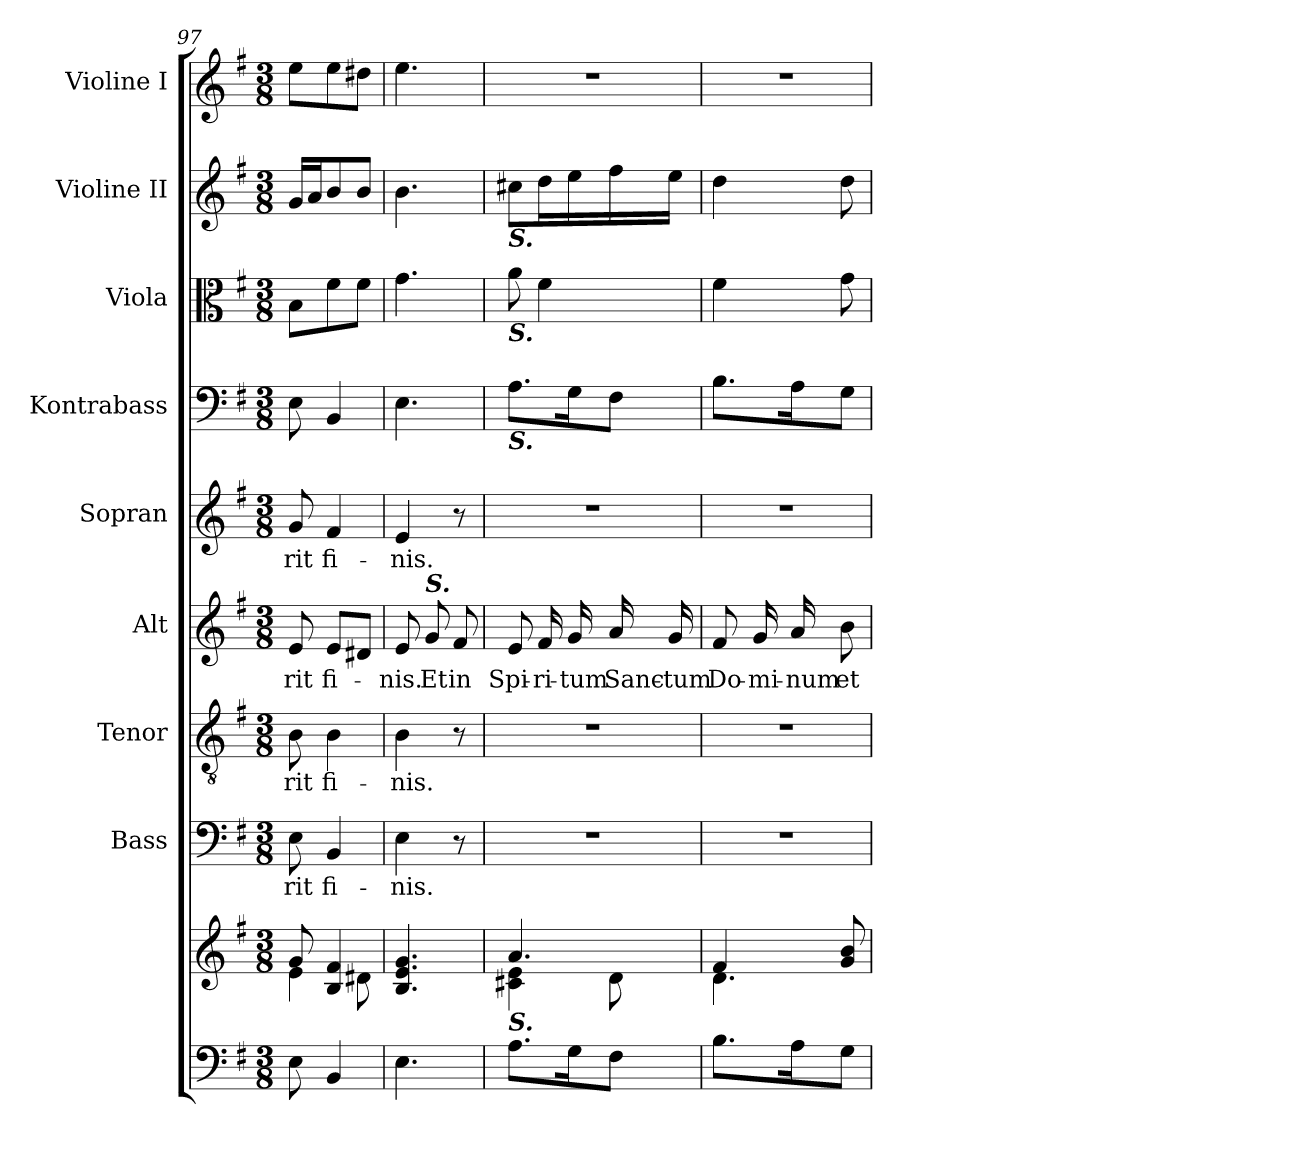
**kern	**kern	**kern	**text	**kern	**text	**kern	**text	**kern	**text	**kern	**kern	**kern	**kern
*part9	*part9	*part8	*part8	*part7	*part7	*part6	*part6	*part5	*part5	*part4	*part3	*part2	*part1
*staff10	*staff9	*staff8	*staff8	*staff7	*staff7	*staff6	*staff6	*staff5	*staff5	*staff4	*staff3	*staff2	*staff1
*	*	*I"Bass	*	*I"Tenor	*	*I"Alt	*	*I"Sopran	*	*I"Kontrabass	*I"Viola	*I"Violine II	*I"Violine I
*	*	*I'B.	*	*I'T.	*	*I'A.	*	*I'S.	*	*I'Kb.	*I'Vla.	*I'Vl. II	*I'Vl. I
!!LO:PB:g=z
*clefF4	*clefG2	*clefF4	*	*clefGv2	*	*clefG2	*	*clefG2	*	*clefF4	*clefC3	*clefG2	*clefG2
*	*	*	*	*	*	*	*	*	*	*ITrd7c12	*	*	*
*k[f#]	*k[f#]	*k[f#]	*	*k[f#]	*	*k[f#]	*	*k[f#]	*	*k[f#]	*k[f#]	*k[f#]	*k[f#]
*G:	*G:	*G:	*	*G:	*	*G:	*	*G:	*	*G:	*G:	*G:	*G:
*M3/8	*M3/8	*M3/8	*	*M3/8	*	*M3/8	*	*M3/8	*	*M3/8	*M3/8	*M3/8	*M3/8
=97	=97	=97	=97	=97	=97	=97	=97	=97	=97	=97	=97	=97	=97
*	*^	*	*	*	*	*	*	*	*	*	*	*	*
!	!	!	!	!LO:LY:b	!	!LO:LY:b	!	!LO:LY:b	!	!LO:LY:b	!	!	!	!
8E\	8g/	4e\	8E\	-rit	8B\	-rit	8e/	-rit	8g/	-rit	8EE\	8B\L	16g/LL	8ee\L
.	.	.	.	.	.	.	.	.	.	.	.	.	16a/J	.
!	!	!	!	!LO:LY:b	!	!LO:LY:b	!	!LO:LY:b	!	!LO:LY:b	!	!	!	!
4BB/	4B/ 4f#/	.	4BB/	fi-	4B\	fi-	8e/L	fi-	4f#/	fi-	4BBB/	8f#\	8b/	8ee\
.	.	8d#X\	.	.	.	.	8d#X/J	.	.	.	.	8f#\J	8b/J	8dd#X\J
=98	=98	=98	=98	=98	=98	=98	=98	=98	=98	=98	=98	=98	=98	=98
!	!	!	!	!LO:LY:b	!	!LO:LY:b	!	!LO:LY:b	!	!LO:LY:b	!	!	!	!
*	*v	*v	*	*	*	*	*	*	*	*	*	*	*	*
4.E\	4.B/ 4.e/ 4.g/	4E\	-nis.	4B\	-nis.	8e/	-nis.	4e/	-nis.	4.EE\	4.g\	4.b\	4.ee\
!	!	!	!	!	!	!LO:TX:a:Bi:t=S.	!	!	!	!	!	!	!
!	!	!	!	!	!	!	!LO:LY:b	!	!	!	!	!	!
.	.	.	.	.	.	8g/	Et	.	.	.	.	.	.
!	!	!	!	!	!	!	!LO:LY:b	!	!	!	!	!	!
.	.	8r	.	8r	.	8f#/	in	8r	.	.	.	.	.
=99	=99	=99	=99	=99	=99	=99	=99	=99	=99	=99	=99	=99	=99
*	*^	*	*	*	*	*	*	*	*	*	*	*	*
!	!	!	!	!	!	!	!	!	!	!	!	!	!LO:TX:b:Bi:t=S.	!
!	!	!	!	!	!	!	!	!	!	!	!	!LO:TX:b:Bi:t=S.	!	!
!	!	!	!	!	!	!	!	!	!	!	!LO:TX:b:Bi:t=S.	!	!	!
!LO:TX:a:Bi:t=S.	!	!	!	!	!	!	!	!	!	!	!	!	!	!
!	!	!	!	!	!	!	!	!LO:LY:b	!	!	!	!	!	!
8.A\L	4.a/	4c#X\ 4e\	4.r	.	4.r	.	8e/	Spi-	4.r	.	8.AA\L	8a\	8cc#X\L	4.r
!	!	!	!	!	!	!	!	!LO:LY:b	!	!	!	!	!	!
.	.	.	.	.	.	.	16f#/	-ri-	.	.	.	4f#\	16dd\L	.
!	!	!	!	!	!	!	!	!LO:LY:b	!	!	!	!	!	!
16G\k	.	.	.	.	.	.	16g/	-tum	.	.	16GG\k	.	16ee\	.
!	!	!	!	!	!	!	!	!LO:LY:b	!	!	!	!	!	!
8F#\J	.	8d\	.	.	.	.	16a/	Sanc-	.	.	8FF#\J	.	16ff#\	.
!	!	!	!	!	!	!	!	!LO:LY:b	!	!	!	!	!	!
.	.	.	.	.	.	.	16g/	-tum	.	.	.	.	16ee\JJ	.
=100	=100	=100	=100	=100	=100	=100	=100	=100	=100	=100	=100	=100	=100	=100
!	!	!	!	!	!	!	!	!LO:LY:b	!	!	!	!	!	!
8.B\L	4f#/	4.d\	4.r	.	4.r	.	8f#/	Do-	4.r	.	8.BB\L	4f#\	4dd\	4.r
!	!	!	!	!	!	!	!	!LO:LY:b	!	!	!	!	!	!
.	.	.	.	.	.	.	16g/	-mi-	.	.	.	.	.	.
!	!	!	!	!	!	!	!	!LO:LY:b	!	!	!	!	!	!
16A\k	.	.	.	.	.	.	16a/	-num	.	.	16AA\k	.	.	.
!	!	!	!	!	!	!	!	!LO:LY:b	!	!	!	!	!	!
8G\J	8g/ 8b/	.	.	.	.	.	8b\	et	.	.	8GG\J	8g\	8dd\	.
*	*v	*v	*	*	*	*	*	*	*	*	*	*	*	*
=	=	=	=	=	=	=	=	=	=	=	=	=	=
*-	*-	*-	*-	*-	*-	*-	*-	*-	*-	*-	*-	*-	*-
